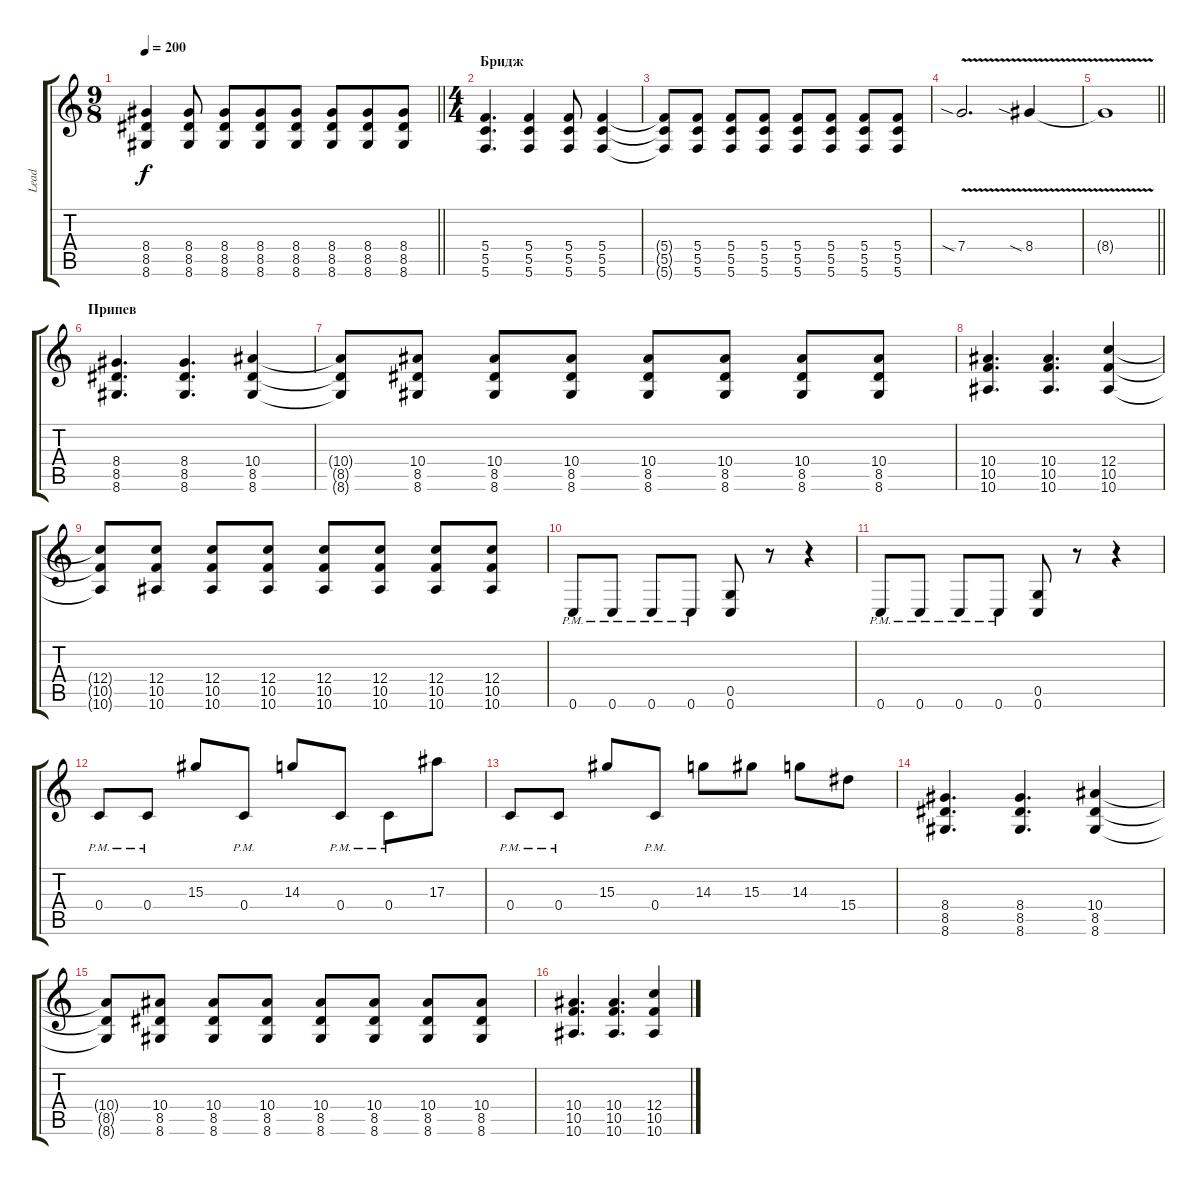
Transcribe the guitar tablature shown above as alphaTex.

\track ("Lead" "Lead") {instrument distortionguitar}
\staff {score tabs}
\tuning (D4 A3 F3 C3 G2 C2) {hide}
\ts (9 8)
\tempo 200
\clef g2
\barLineRight lightlight
\ks c
(8.4 8.5 8.6).4{dy f} (8.4 8.5 8.6).8 (8.4 8.5 8.6).8 (8.4 8.5 8.6).8 (8.4 8.5 8.6).8 (8.4 8.5 8.6).8 (8.4 8.5 8.6).8 (8.4 8.5 8.6).8 |
\ts (4 4)
\section ("" "Бридж")
(5.4 5.5 5.6).4{d} (5.4 5.5 5.6).4 (5.4 5.5 5.6).8 (5.4 5.5 5.6).4 |
(5.4{t} 5.5{t} 5.6{t}).8 (5.4 5.5 5.6).8 (5.4 5.5 5.6).8 (5.4 5.5 5.6).8 (5.4 5.5 5.6).8 (5.4 5.5 5.6).8 (5.4 5.5 5.6).8 (5.4 5.5 5.6).8 |
7.4{v sia}.2{d} 8.4{v sia}.4 |
\barLineRight lightlight
8.4{t}.1 |
\section ("" "Припев")
(8.4 8.5 8.6).4{d} (8.4 8.5 8.6).4{d} (10.4 8.5 8.6).4 |
(10.4{t} 8.5{t} 8.6{t}).8 (10.4 8.5 8.6).8 (10.4 8.5 8.6).8 (10.4 8.5 8.6).8 (10.4 8.5 8.6).8 (10.4 8.5 8.6).8 (10.4 8.5 8.6).8 (10.4 8.5 8.6).8 |
(10.4 10.5 10.6).4{d} (10.4 10.5 10.6).4{d} (12.4 10.5 10.6).4 |
(12.4{t} 10.5{t} 10.6{t}).8 (12.4 10.5 10.6).8 (12.4 10.5 10.6).8 (12.4 10.5 10.6).8 (12.4 10.5 10.6).8 (12.4 10.5 10.6).8 (12.4 10.5 10.6).8 (12.4 10.5 10.6).8 |
0.6{pm}.8 0.6{pm}.8 0.6{pm}.8 0.6{pm}.8 (0.5 0.6).8 r.8 r.4 |
0.6{pm}.8 0.6{pm}.8 0.6{pm}.8 0.6{pm}.8 (0.5 0.6).8 r.8 r.4 |
0.4{pm}.8 0.4{pm}.8 15.3.8 0.4{pm}.8 14.3.8 0.4{pm}.8 0.4{pm}.8 17.3.8 |
0.4{pm}.8 0.4{pm}.8 15.3.8 0.4{pm}.8 14.3.8 15.3.8 14.3.8 15.4.8 |
(8.4 8.5 8.6).4{d} (8.4 8.5 8.6).4{d} (10.4 8.5 8.6).4 |
(10.4{t} 8.5{t} 8.6{t}).8 (10.4 8.5 8.6).8 (10.4 8.5 8.6).8 (10.4 8.5 8.6).8 (10.4 8.5 8.6).8 (10.4 8.5 8.6).8 (10.4 8.5 8.6).8 (10.4 8.5 8.6).8 |
(10.4 10.5 10.6).4{d} (10.4 10.5 10.6).4{d} (12.4 10.5 10.6).4
